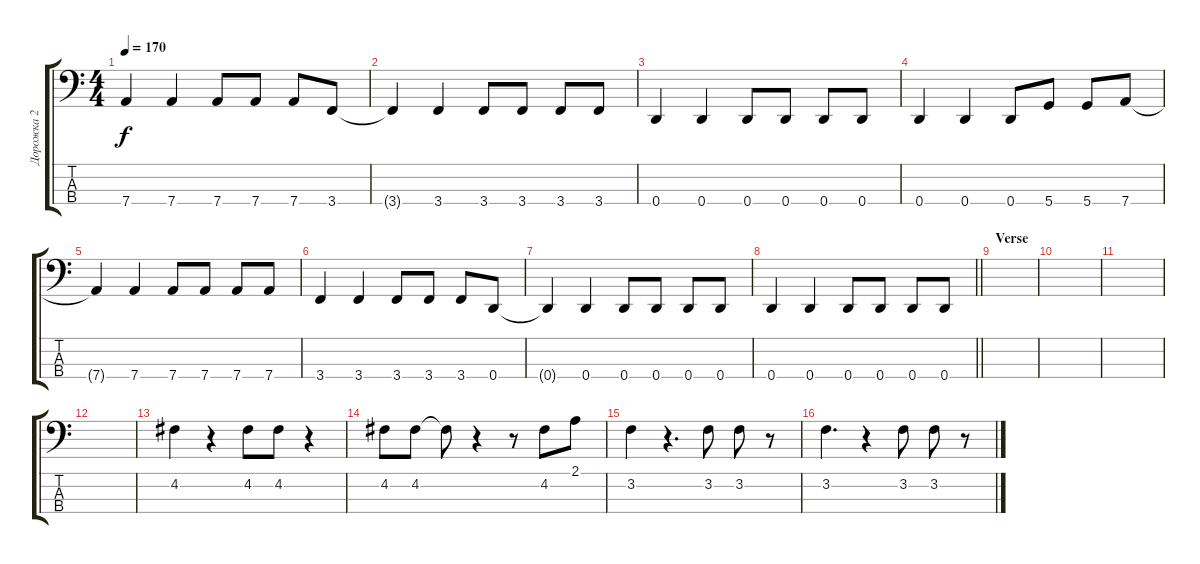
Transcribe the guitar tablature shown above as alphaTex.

\track ("Дорожка 2" "Дорожка 2") {instrument electricbassfinger}
\staff {score tabs}
\tuning (G2 D2 A1 D1) {hide}
\ts (4 4)
\tempo 170
\clef f4
\ks c
7.4.4{dy f} 7.4.4 7.4.8 7.4.8 7.4.8 3.4.8 |
3.4{t}.4 3.4.4 3.4.8 3.4.8 3.4.8 3.4.8 |
0.4.4 0.4.4 0.4.8 0.4.8 0.4.8 0.4.8 |
0.4.4 0.4.4 0.4.8 5.4.8 5.4.8 7.4.8 |
7.4{t}.4 7.4.4 7.4.8 7.4.8 7.4.8 7.4.8 |
3.4.4 3.4.4 3.4.8 3.4.8 3.4.8 0.4.8 |
0.4{t}.4 0.4.4 0.4.8 0.4.8 0.4.8 0.4.8 |
\barLineRight lightlight
0.4.4 0.4.4 0.4.8 0.4.8 0.4.8 0.4.8 |
\section ("" "Verse")
|
|
|
|
4.2.4 r.4 4.2.8 4.2.8 r.4 |
4.2.8 4.2.8 4.2{t}.8 r.4 r.8 4.2.8 2.1.8 |
3.2.4 r.4{d} 3.2.8 3.2.8 r.8 |
3.2.4{d} r.4 3.2.8 3.2.8 r.8
